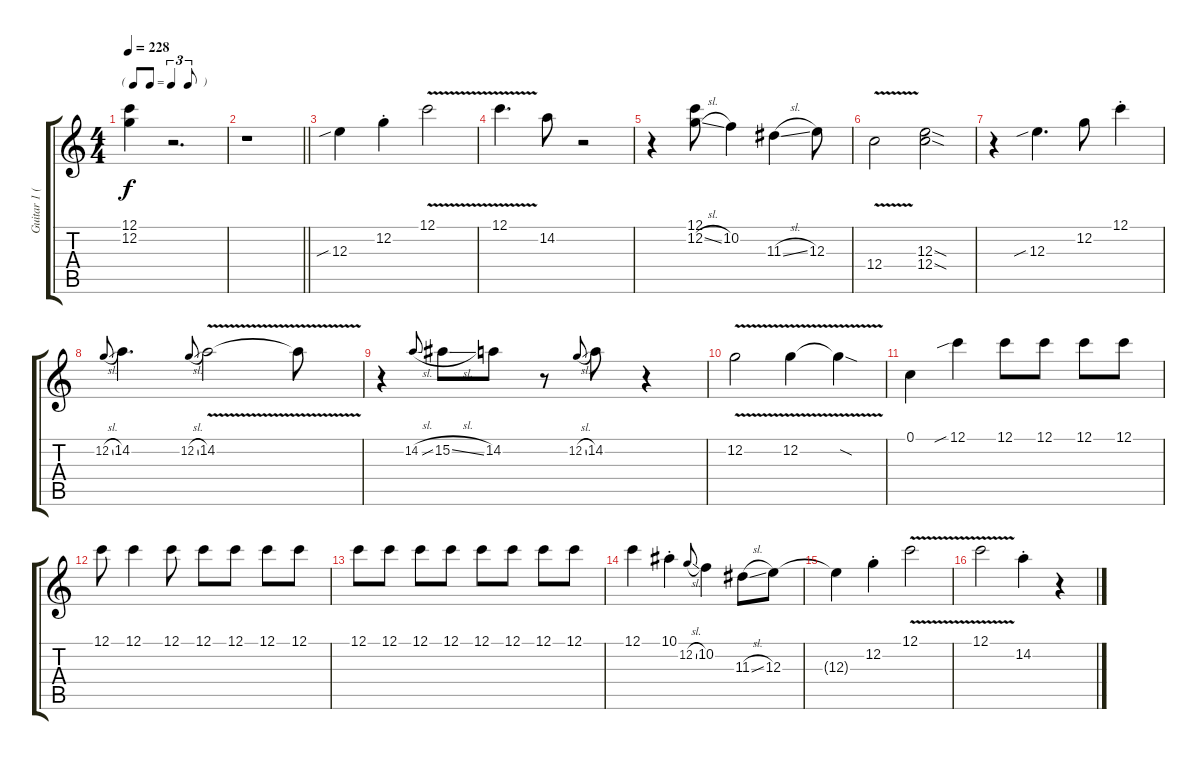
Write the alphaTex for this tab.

\track ("Guitar 1 (Dobro)" "Guitar 1 (") {instrument acousticguitarsteel}
\staff {score tabs}
\tuning (C4 G3 E3 C3 G2 C2) {hide}
\ts (4 4)
\tf triplet8th
\tempo 228
\clef g2
\ks c
(12.1{t} 12.2{t}).4{dy f} r.2{d} |
\barLineRight lightlight
r.1 |
12.3{sib}.4{volume 16} 12.2{st}.4 12.1{v}.2 |
12.1{v}.4{d} 14.2.8 r.2 |
r.4 (12.1 12.2{sl}).8 10.2.4 11.3{sl}.4 12.3.8 |
12.4{v}.2 (12.3{sod} 12.4{sod}).2 |
r.4 12.3{sib}.4{d} 12.2.8 12.1{st}.4 |
12.2{sl}.8{gr onbeat} 14.2.4{d} 12.2{sl}.8{gr onbeat} 14.2{v}.2 14.2{t}.8 |
r.4 14.2{sl}.8{gr onbeat} 15.2{sl}.8 14.2.8 r.8 12.2{sl}.8{gr onbeat} 14.2.8 r.4 |
12.2{v}.2 12.2{v}.4 12.2{sod t}.4 |
0.1.4 12.1{sib}.4 12.1.8 12.1.8 12.1.8 12.1.8 |
12.1.8 12.1.4 12.1.8 12.1.8 12.1.8 12.1.8 12.1.8 |
12.1.8 12.1.8 12.1.8 12.1.8 12.1.8 12.1.8 12.1.8 12.1.8 |
12.1.4 10.1{st}.4 12.2{sl}.8{gr onbeat} 10.2.4 11.3{sl}.8 12.3.8 |
12.3{t}.4 12.2{st}.4 12.1{v}.2 |
12.1{v}.2 14.2{st}.4 r.4
